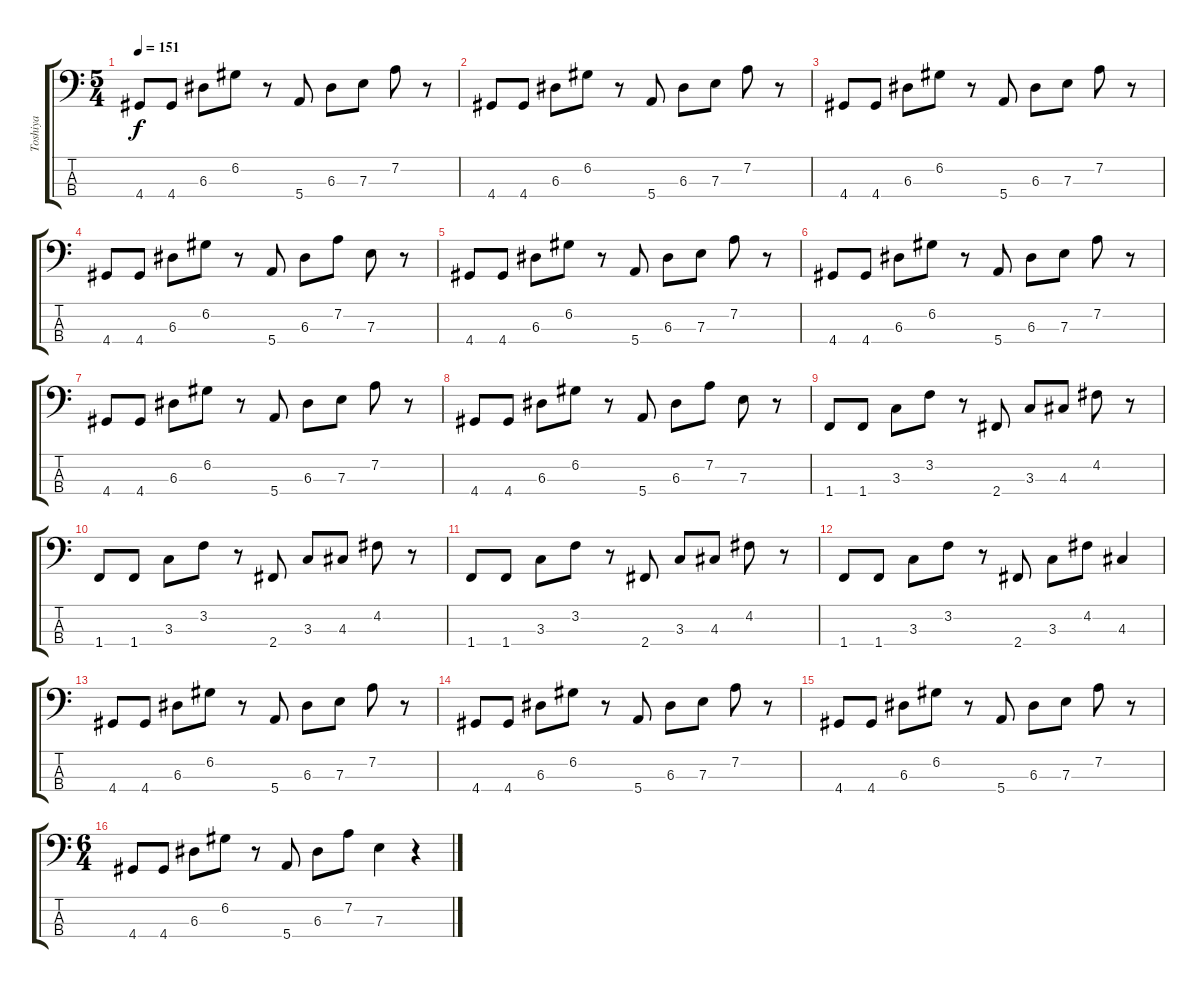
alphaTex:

\track ("Toshiya" "Toshiya") {instrument electricbasspick}
\staff {score tabs}
\tuning (G2 D2 A1 E1) {hide}
\ts (5 4)
\tempo 151
\clef f4
\ks c
4.4.8{dy f} 4.4.8 6.3.8 6.2.8 r.8 5.4.8 6.3.8 7.3.8 7.2.8 r.8 |
4.4.8 4.4.8 6.3.8 6.2.8 r.8 5.4.8 6.3.8 7.3.8 7.2.8 r.8 |
4.4.8 4.4.8 6.3.8 6.2.8 r.8 5.4.8 6.3.8 7.3.8 7.2.8 r.8 |
4.4.8 4.4.8 6.3.8 6.2.8 r.8 5.4.8 6.3.8 7.2.8 7.3.8 r.8 |
4.4.8 4.4.8 6.3.8 6.2.8 r.8 5.4.8 6.3.8 7.3.8 7.2.8 r.8 |
4.4.8 4.4.8 6.3.8 6.2.8 r.8 5.4.8 6.3.8 7.3.8 7.2.8 r.8 |
4.4.8 4.4.8 6.3.8 6.2.8 r.8 5.4.8 6.3.8 7.3.8 7.2.8 r.8 |
4.4.8 4.4.8 6.3.8 6.2.8 r.8 5.4.8 6.3.8 7.2.8 7.3.8 r.8 |
1.4.8 1.4.8 3.3.8 3.2.8 r.8 2.4.8 3.3.8 4.3.8 4.2.8 r.8 |
1.4.8 1.4.8 3.3.8 3.2.8 r.8 2.4.8 3.3.8 4.3.8 4.2.8 r.8 |
1.4.8 1.4.8 3.3.8 3.2.8 r.8 2.4.8 3.3.8 4.3.8 4.2.8 r.8 |
1.4.8 1.4.8 3.3.8 3.2.8 r.8 2.4.8 3.3.8 4.2.8 4.3.4 |
4.4.8 4.4.8 6.3.8 6.2.8 r.8 5.4.8 6.3.8 7.3.8 7.2.8 r.8 |
4.4.8 4.4.8 6.3.8 6.2.8 r.8 5.4.8 6.3.8 7.3.8 7.2.8 r.8 |
4.4.8 4.4.8 6.3.8 6.2.8 r.8 5.4.8 6.3.8 7.3.8 7.2.8 r.8 |
\ts (6 4)
4.4.8 4.4.8 6.3.8 6.2.8 r.8 5.4.8 6.3.8 7.2.8 7.3.4 r.4
